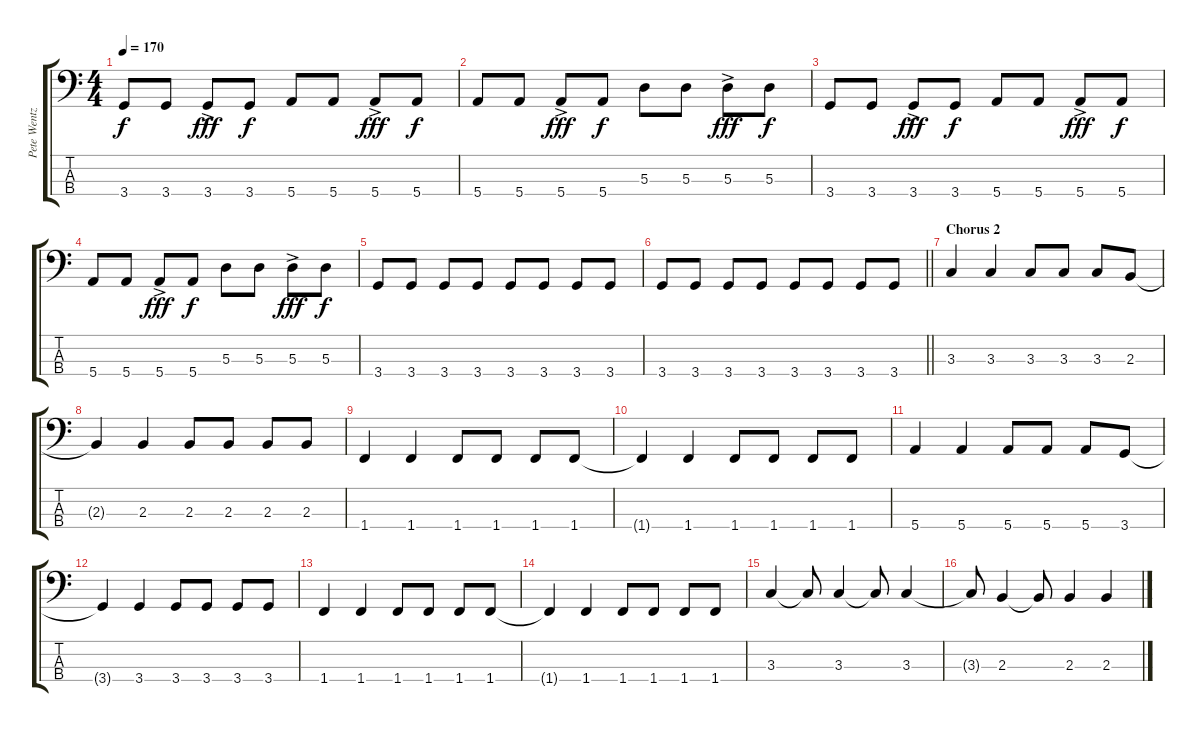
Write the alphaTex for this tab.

\track ("Pete Wentz (Bass)" "Pete Wentz") {instrument electricbasspick}
\staff {score tabs}
\tuning (G2 D2 A1 E1) {hide}
\ts (4 4)
\tempo 170
\clef f4
\ks c
3.4.8{dy f} 3.4.8 3.4{ac}.8{dy fff} 3.4.8{dy f} 5.4.8 5.4.8 5.4{ac}.8{dy fff} 5.4.8{dy f} |
5.4.8 5.4.8 5.4{ac}.8{dy fff} 5.4.8{dy f} 5.3.8 5.3.8 5.3{ac}.8{dy fff} 5.3.8{dy f} |
3.4.8 3.4.8 3.4{ac}.8{dy fff} 3.4.8{dy f} 5.4.8 5.4.8 5.4{ac}.8{dy fff} 5.4.8{dy f} |
5.4.8 5.4.8 5.4{ac}.8{dy fff} 5.4.8{dy f} 5.3.8 5.3.8 5.3{ac}.8{dy fff} 5.3.8{dy f} |
3.4.8 3.4.8 3.4.8 3.4.8 3.4.8 3.4.8 3.4.8 3.4.8 |
\barLineRight lightlight
3.4.8 3.4.8 3.4.8 3.4.8 3.4.8 3.4.8 3.4.8 3.4.8 |
\section ("" "Chorus 2")
3.3.4 3.3.4 3.3.8 3.3.8 3.3.8 2.3.8 |
2.3{t}.4 2.3.4 2.3.8 2.3.8 2.3.8 2.3.8 |
1.4.4 1.4.4 1.4.8 1.4.8 1.4.8 1.4.8 |
1.4{t}.4 1.4.4 1.4.8 1.4.8 1.4.8 1.4.8 |
5.4.4 5.4.4 5.4.8 5.4.8 5.4.8 3.4.8 |
3.4{t}.4 3.4.4 3.4.8 3.4.8 3.4.8 3.4.8 |
1.4.4 1.4.4 1.4.8 1.4.8 1.4.8 1.4.8 |
1.4{t}.4 1.4.4 1.4.8 1.4.8 1.4.8 1.4.8 |
3.3.4 3.3{t}.8 3.3.4 3.3{t}.8 3.3.4 |
3.3{t}.8 2.3.4 2.3{t}.8 2.3.4 2.3.4
